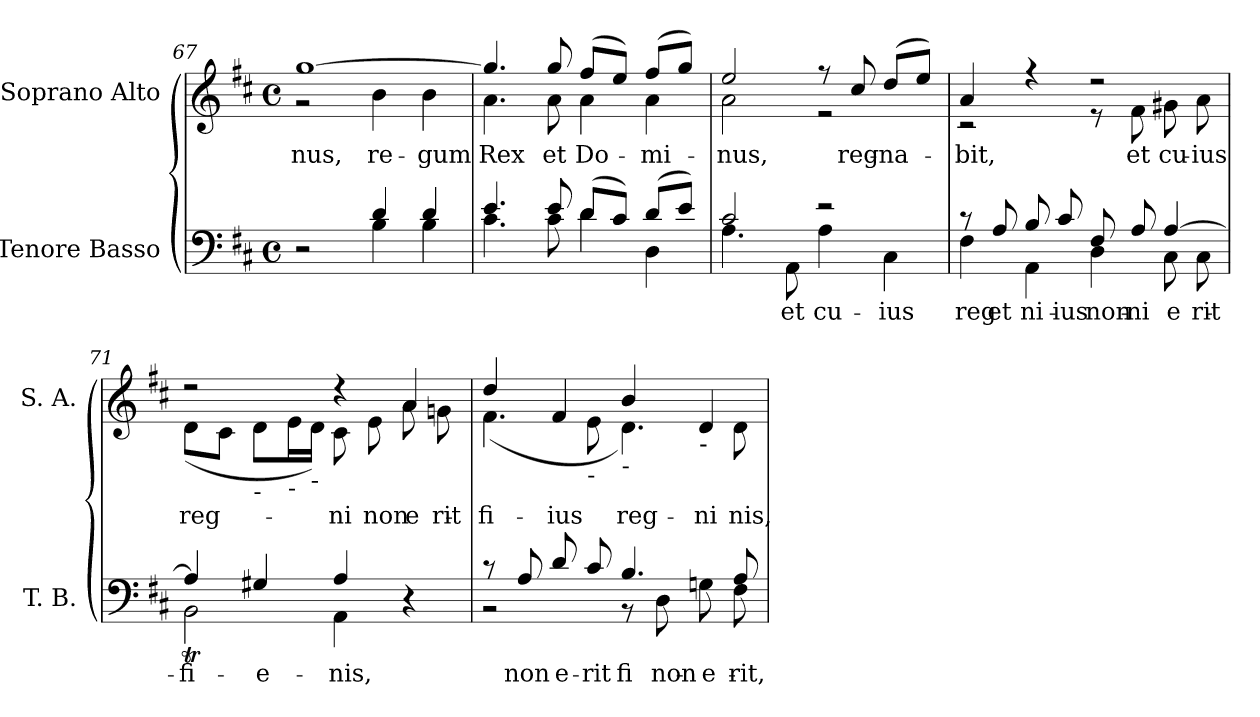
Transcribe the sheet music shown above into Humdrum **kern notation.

**kern	**text	**kern	**text
*part2	*part2	*part1	*part1
*staff2	*staff2	*staff1	*staff1
*I"Tenore Basso	*	*I"Soprano Alto	*
*I'T. B.	*	*I'S. A.	*
*clefF4	*	*clefG2	*
*k[f#c#]	*	*k[f#c#]	*
*D:	*	*D:	*
*M4/4	*	*M4/4	*
*met(c)	*	*met(c)	*
=67	=67	=67	=67
*^	*	*	*
!	!	!	!	!LO:LY:a:color=#000000
*	*	*	*^	*
2r	2ryy	.	[1ggi	2r	-nus,
!	!	!	!	!	!LO:LY:b:color=#000000
4di/	4Bi\	.	.	4bi\	re-
!	!	!	!	!	!LO:LY:b:color=#000000
4di/	4Bi\	.	.	4bi\	-gum
=68	=68	=68	=68	=68	=68
!	!	!	!	!	!LO:LY:b:color=#000000
4.ei/	4.c#i\	.	4.ggi/]	4.ai\	Rex
!	!	!	!	!	!LO:LY:a:color=#000000
!	!	!	!	!	!LO:LY:b:color=#000000
8ei/	8c#i\	.	8ggi/	8ai\	et
!	!	!	!	!	!LO:LY:a:color=#000000
!	!	!	!	!	!LO:LY:b:color=#000000
(8di/L	4di\	.	(8ff#i/L	4ai\	Do-
8c#i/J)	.	.	8eei/J)	.	.
!	!	!	!	!	!LO:LY:a:color=#000000
!	!	!	!	!	!LO:LY:b:color=#000000
(8di/L	4Di\	.	(8ff#i/L	4ai\	-mi-
8ei/J)	.	.	8ggi/J)	.	.
=69	=69	=69	=69	=69	=69
!	!	!	!	!	!LO:LY:a:color=#000000
!	!	!	!	!	!LO:LY:b:color=#000000
2c#i/	4.Ai\	.	2eei/	2ai\	-nus,
!	!	!LO:LY:b:color=#000000	!	!	!
.	8AAi\	et	.	.	.
!	!	!LO:LY:b:color=#000000	!	!	!
2r	4Ai\	cu-	8r	2r	.
!	!	!	!	!	!LO:LY:a:color=#000000
.	.	.	8cc#i/	.	reg-
!	!	!LO:LY:b:color=#000000	!	!	!
!	!	!	!	!	!LO:LY:a:color=#000000
.	4C#i\	-ius	(8ddi/L	.	-na-
.	.	.	8eei/J)	.	.
=70	=70	=70	=70	=70	=70
!	!	!LO:LY:b:color=#000000	!	!	!
!	!	!	!	!	!LO:LY:a:color=#000000
8r	4F#i\	reg-	4ai/	2r	-bit,
!	!	!LO:LY:a:color=#000000	!	!	!
8Ai/	.	et	.	.	.
!	!	!LO:LY:a:color=#000000	!	!	!
!	!	!LO:LY:b:color=#000000	!	!	!
8Bi/	4AAi\	-ni	4r	.	.
!	!	!LO:LY:a:color=#000000	!	!	!
8c#i/	.	-ius	.	.	.
!	!	!LO:LY:a:color=#000000	!	!	!
!	!	!LO:LY:b:color=#000000	!	!	!
8F#i/	4Di\	non	2r	8r	.
!	!	!LO:LY:a:color=#000000	!	!	!
!	!	!	!	!	!LO:LY:b:color=#000000
8Ai/	.	-ni	.	8f#i\	et
!	!	!LO:LY:a:color=#000000	!	!	!
!	!	!LO:LY:b:color=#000000	!	!	!
!	!	!	!	!	!LO:LY:b:color=#000000
[4Ai/	8C#i\	e-	.	8g#Xi\	cu-
!	!	!LO:LY:b:color=#000000	!	!	!
!	!	!	!	!	!LO:LY:b:color=#000000
.	8C#i\	-rit	.	8ai\	-ius
=71	=71	=71	=71	=71	=71
!	!	!LO:LY:b:color=#000000	!	!	!
!	!	!	!	!	!LO:LY:b:color=#000000
4Ai/]	2BBTi\	fi-	2r	(8di\L	reg-
.	.	.	.	8c#i\J	.
!	!	!	!	!LO:TX:b:t=-	!
!	!	!LO:LY:a:color=#000000	!	!	!
4G#Xi/	.	e-	.	8di\L	.
!	!	!	!	!LO:TX:b:t=-	!
.	.	.	.	16ei\L	.
!	!	!	!	!LO:TX:b:t=-	!
.	.	.	.	16di\JJ)	.
!	!	!LO:LY:a:color=#000000	!	!	!
!	!	!LO:LY:b:color=#000000	!	!	!
!	!	!	!	!	!LO:LY:b:color=#000000
4Ai/	4AAi\	-nis,	4r	8c#i\	-ni
!	!	!	!	!	!LO:LY:b:color=#000000
.	.	.	.	8ei\	non
!	!	!	!	!	!LO:LY:a:color=#000000
!	!	!	!	!	!LO:LY:b:color=#000000
4r	4ryy	.	4ai/	8ai\	e-
!	!	!	!	!	!LO:LY:b:color=#000000
.	.	.	.	8gni\	-rit
!!LO:PB:g=z	!!
=72	=72	=72	=72	=72	=72
!	!	!	!	!	!LO:LY:a:color=#000000
!	!	!	!	!	!LO:LY:b:color=#000000
8r	2r	.	4ddi/	(4.f#i\	fi-
!	!	!LO:LY:a:color=#000000	!	!	!
8Ai/	.	non	.	.	.
!	!	!LO:LY:a:color=#000000	!	!	!
!	!	!	!	!	!LO:LY:a:color=#000000
8di/	.	e-	4f#i/	.	-ius
!	!	!	!	!LO:TX:b:t=-	!
!	!	!LO:LY:a:color=#000000	!	!	!
8c#i/	.	-rit	.	8ei\	.
!	!	!LO:LY:a:color=#000000	!	!	!
!	!	!	!LO:TX:b:t=-	!	!
!	!	!	!	!	!LO:LY:a:color=#000000
4.Bi/	8r	fi-	4bi/	4.di\)	reg-
!	!	!LO:LY:b:color=#000000	!	!	!
.	8Di\	non	.	.	.
!	!	!LO:LY:b:color=#000000	!	!	!
!	!	!	!LO:TX:b:t=-	!	!
!	!	!	!	!	!LO:LY:a:color=#000000
.	8Gni\	e-	4di/	.	-ni
!	!	!LO:LY:a:color=#000000	!	!	!
!	!	!LO:LY:b:color=#000000	!	!	!
!	!	!	!	!	!LO:LY:b:color=#000000
8Ai/	8F#i\	-rit,	.	8di\	-nis,
*v	*v	*	*	*	*
*	*	*v	*v	*
=	=	=	=
*-	*-	*-	*-
